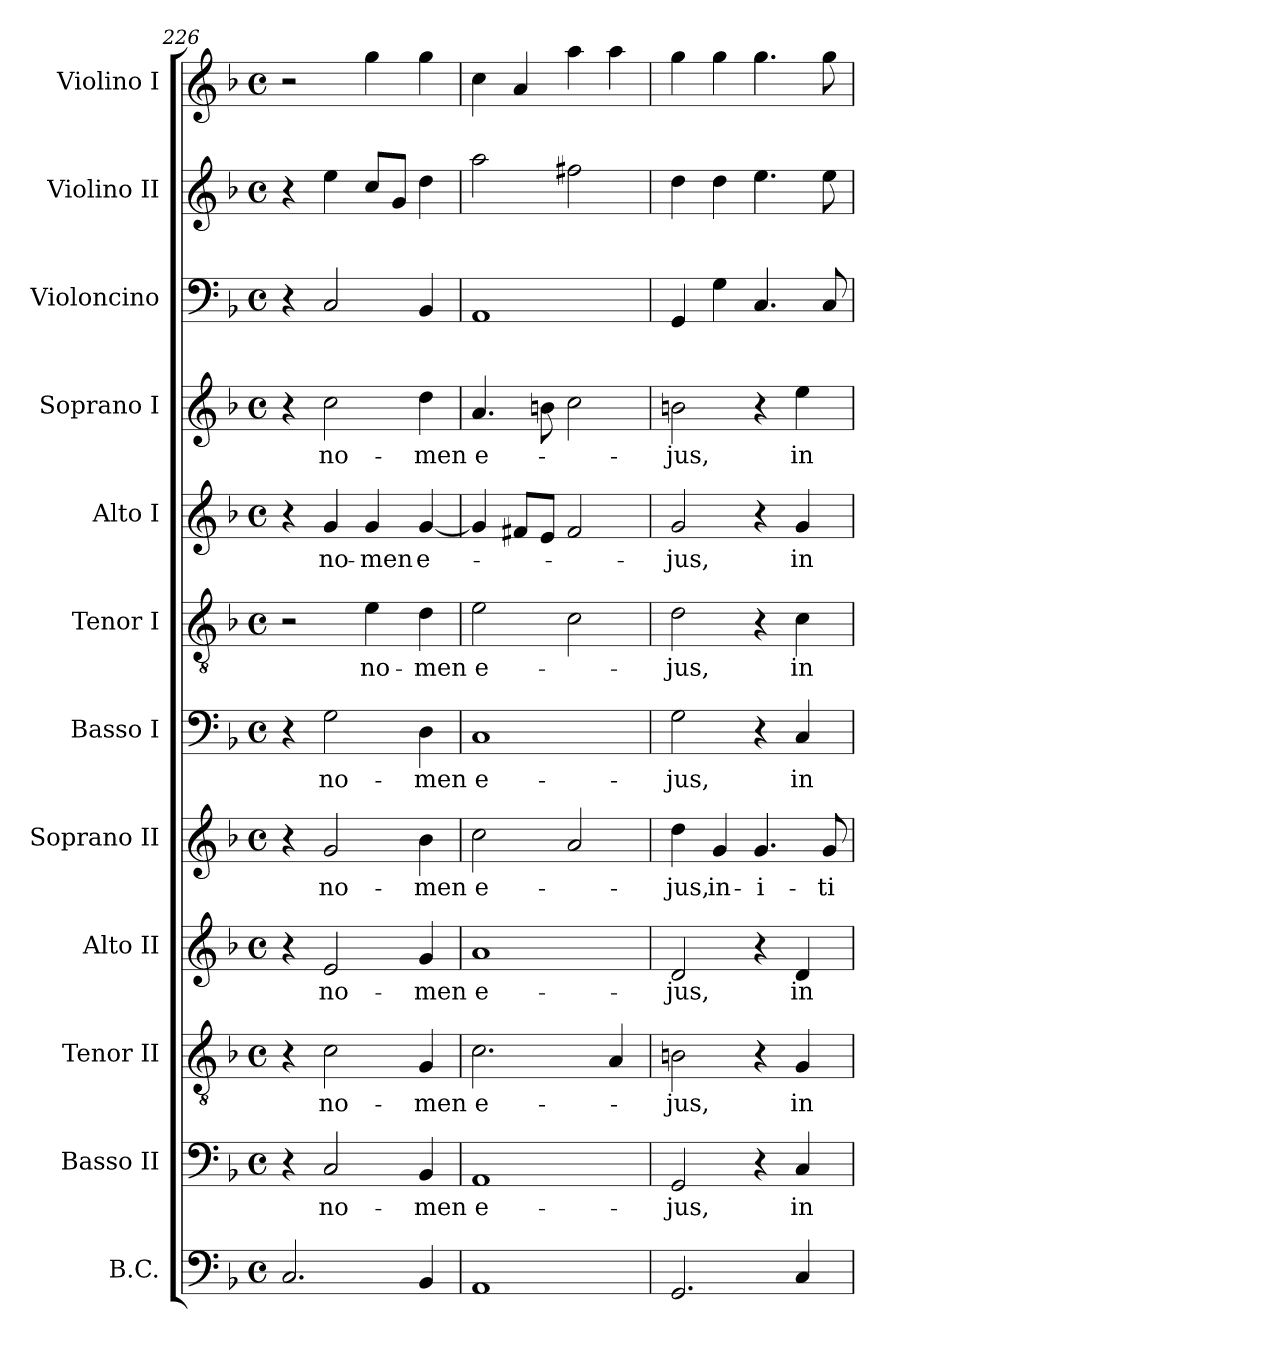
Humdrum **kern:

**kern	**kern	**text	**kern	**text	**kern	**text	**kern	**text	**kern	**text	**kern	**text	**kern	**text	**kern	**text	**kern	**kern	**kern
*part12	*part11	*part11	*part10	*part10	*part9	*part9	*part8	*part8	*part7	*part7	*part6	*part6	*part5	*part5	*part4	*part4	*part3	*part2	*part1
*staff12	*staff11	*staff11	*staff10	*staff10	*staff9	*staff9	*staff8	*staff8	*staff7	*staff7	*staff6	*staff6	*staff5	*staff5	*staff4	*staff4	*staff3	*staff2	*staff1
*I"B.C.	*I"Basso II	*	*I"Tenor II	*	*I"Alto II	*	*I"Soprano II	*	*I"Basso I	*	*I"Tenor I	*	*I"Alto I	*	*I"Soprano I	*	*I"Violoncino	*I"Violino II	*I"Violino I
*I'BC	*I'B 2	*	*I'T 2	*	*I'A 2	*	*I'S 2	*	*I'B 1	*	*I'T 1	*	*I'A 1	*	*I'S 1	*	*I'Vc.	*I'Vln. II	*I'Vln. I
*clefF4	*clefF4	*	*clefGv2	*	*clefG2	*	*clefG2	*	*clefF4	*	*clefGv2	*	*clefG2	*	*clefG2	*	*clefF4	*clefG2	*clefG2
*k[b-]	*k[b-]	*	*k[b-]	*	*k[b-]	*	*k[b-]	*	*k[b-]	*	*k[b-]	*	*k[b-]	*	*k[b-]	*	*k[b-]	*k[b-]	*k[b-]
*F:	*F:	*	*F:	*	*F:	*	*F:	*	*F:	*	*F:	*	*F:	*	*F:	*	*F:	*F:	*F:
*M4/4	*M4/4	*	*M4/4	*	*M4/4	*	*M4/4	*	*M4/4	*	*M4/4	*	*M4/4	*	*M4/4	*	*M4/4	*M4/4	*M4/4
*met(c)	*met(c)	*	*met(c)	*	*met(c)	*	*met(c)	*	*met(c)	*	*met(c)	*	*met(c)	*	*met(c)	*	*met(c)	*met(c)	*met(c)
=226	=226	=226	=226	=226	=226	=226	=226	=226	=226	=226	=226	=226	=226	=226	=226	=226	=226	=226	=226
2.C/	4r	.	4r	.	4r	.	4r	.	4r	.	2r	.	4r	.	4r	.	4r	4r	2r
!	!	!LO:LY:b	!	!	!	!	!	!	!	!	!	!	!	!	!	!	!	!	!
!	!	!	!	!LO:LY:b	!	!	!	!	!	!	!	!	!	!	!	!	!	!	!
!	!	!	!	!	!	!LO:LY:b	!	!	!	!	!	!	!	!	!	!	!	!	!
!	!	!	!	!	!	!	!	!LO:LY:b	!	!	!	!	!	!	!	!	!	!	!
!	!	!	!	!	!	!	!	!	!	!LO:LY:b	!	!	!	!	!	!	!	!	!
!	!	!	!	!	!	!	!	!	!	!	!	!	!	!LO:LY:b	!	!	!	!	!
!	!	!	!	!	!	!	!	!	!	!	!	!	!	!	!	!LO:LY:b	!	!	!
.	2C/	no-	2c\	no-	2e/	no-	2g/	no-	2G\	no-	.	.	4g/	no-	2cc\	no-	2C/	4ee\	.
!	!	!	!	!	!	!	!	!	!	!	!	!LO:LY:b	!	!	!	!	!	!	!
!	!	!	!	!	!	!	!	!	!	!	!	!	!	!LO:LY:b	!	!	!	!	!
.	.	.	.	.	.	.	.	.	.	.	4e\	no-	4g/	-men	.	.	.	8cc/L	4gg\
.	.	.	.	.	.	.	.	.	.	.	.	.	.	.	.	.	.	8g/J	.
!	!	!LO:LY:b	!	!	!	!	!	!	!	!	!	!	!	!	!	!	!	!	!
!	!	!	!	!LO:LY:b	!	!	!	!	!	!	!	!	!	!	!	!	!	!	!
!	!	!	!	!	!	!LO:LY:b	!	!	!	!	!	!	!	!	!	!	!	!	!
!	!	!	!	!	!	!	!	!LO:LY:b	!	!	!	!	!	!	!	!	!	!	!
!	!	!	!	!	!	!	!	!	!	!LO:LY:b	!	!	!	!	!	!	!	!	!
!	!	!	!	!	!	!	!	!	!	!	!	!LO:LY:b	!	!	!	!	!	!	!
!	!	!	!	!	!	!	!	!	!	!	!	!	!	!LO:LY:b	!	!	!	!	!
!	!	!	!	!	!	!	!	!	!	!	!	!	!	!	!	!LO:LY:b	!	!	!
4BB-/	4BB-/	-men	4G/	-men	4g/	-men	4b-\	-men	4D\	-men	4d\	-men	[4g/	e-	4dd\	-men	4BB-/	4dd\	4gg\
=227	=227	=227	=227	=227	=227	=227	=227	=227	=227	=227	=227	=227	=227	=227	=227	=227	=227	=227	=227
*^	*	*	*	*	*	*	*	*	*	*	*	*	*	*	*	*	*	*	*
!	!	!	!LO:LY:b	!	!	!	!	!	!	!	!	!	!	!	!	!	!	!	!	!
!	!	!	!	!	!LO:LY:b	!	!	!	!	!	!	!	!	!	!	!	!	!	!	!
!	!	!	!	!	!	!	!LO:LY:b	!	!	!	!	!	!	!	!	!	!	!	!	!
!	!	!	!	!	!	!	!	!	!LO:LY:b	!	!	!	!	!	!	!	!	!	!	!
!	!	!	!	!	!	!	!	!	!	!	!LO:LY:b	!	!	!	!	!	!	!	!	!
!	!	!	!	!	!	!	!	!	!	!	!	!	!LO:LY:b	!	!	!	!	!	!	!
!	!	!	!	!	!	!	!	!	!	!	!	!	!	!	!	!	!LO:LY:b	!	!	!
1AA	2ryy	1AA	e-	2.c\	e-	1a	e-	2cc\	e-	1C	e-	2e\	e-	4g/]	.	4.a/	e-	1AA	2aa\	4cc\
.	.	.	.	.	.	.	.	.	.	.	.	.	.	8f#X/L	.	.	.	.	.	4a/
.	.	.	.	.	.	.	.	.	.	.	.	.	.	8e/J	.	8bn\	.	.	.	.
.	2ryy	.	.	.	.	.	.	2a/	.	.	.	2c\	.	2f#/	.	2cc\	.	.	2ff#X\	4aa\
.	.	.	.	4A/	.	.	.	.	.	.	.	.	.	.	.	.	.	.	.	4aa\
*v	*v	*	*	*	*	*	*	*	*	*	*	*	*	*	*	*	*	*	*	*
=228	=228	=228	=228	=228	=228	=228	=228	=228	=228	=228	=228	=228	=228	=228	=228	=228	=228	=228	=228
!	!	!LO:LY:b	!	!	!	!	!	!	!	!	!	!	!	!	!	!	!	!	!
!	!	!	!	!LO:LY:b	!	!	!	!	!	!	!	!	!	!	!	!	!	!	!
!	!	!	!	!	!	!LO:LY:b	!	!	!	!	!	!	!	!	!	!	!	!	!
!	!	!	!	!	!	!	!	!LO:LY:b	!	!	!	!	!	!	!	!	!	!	!
!	!	!	!	!	!	!	!	!	!	!LO:LY:b	!	!	!	!	!	!	!	!	!
!	!	!	!	!	!	!	!	!	!	!	!	!LO:LY:b	!	!	!	!	!	!	!
!	!	!	!	!	!	!	!	!	!	!	!	!	!	!LO:LY:b	!	!	!	!	!
!	!	!	!	!	!	!	!	!	!	!	!	!	!	!	!	!LO:LY:b	!	!	!
2.GG/	2GG/	-jus,	2Bn\	-jus,	2d/	-jus,	4dd\	-jus,	2G\	-jus,	2d\	-jus,	2g/	-jus,	2bn\	-jus,	4GG/	4dd\	4gg\
!	!	!	!	!	!	!	!	!LO:LY:b	!	!	!	!	!	!	!	!	!	!	!
.	.	.	.	.	.	.	4g/	in-	.	.	.	.	.	.	.	.	4G\	4dd\	4gg\
!	!	!	!	!	!	!	!	!LO:LY:b	!	!	!	!	!	!	!	!	!	!	!
.	4r	.	4r	.	4r	.	4.g/	-i-	4r	.	4r	.	4r	.	4r	.	4.C/	4.ee\	4.gg\
!	!	!LO:LY:b	!	!	!	!	!	!	!	!	!	!	!	!	!	!	!	!	!
!	!	!	!	!LO:LY:b	!	!	!	!	!	!	!	!	!	!	!	!	!	!	!
!	!	!	!	!	!	!LO:LY:b	!	!	!	!	!	!	!	!	!	!	!	!	!
!	!	!	!	!	!	!	!	!	!	!LO:LY:b	!	!	!	!	!	!	!	!	!
!	!	!	!	!	!	!	!	!	!	!	!	!LO:LY:b	!	!	!	!	!	!	!
!	!	!	!	!	!	!	!	!	!	!	!	!	!	!LO:LY:b	!	!	!	!	!
!	!	!	!	!	!	!	!	!	!	!	!	!	!	!	!	!LO:LY:b	!	!	!
4C/	4C/	in-	4G/	in-	4d/	in-	.	.	4C/	in-	4c\	in-	4g/	in-	4ee\	in-	.	.	.
!	!	!	!	!	!	!	!	!LO:LY:b	!	!	!	!	!	!	!	!	!	!	!
.	.	.	.	.	.	.	8g/	-ti-	.	.	.	.	.	.	.	.	8C/	8ee\	8gg\
=	=	=	=	=	=	=	=	=	=	=	=	=	=	=	=	=	=	=	=
*-	*-	*-	*-	*-	*-	*-	*-	*-	*-	*-	*-	*-	*-	*-	*-	*-	*-	*-	*-
